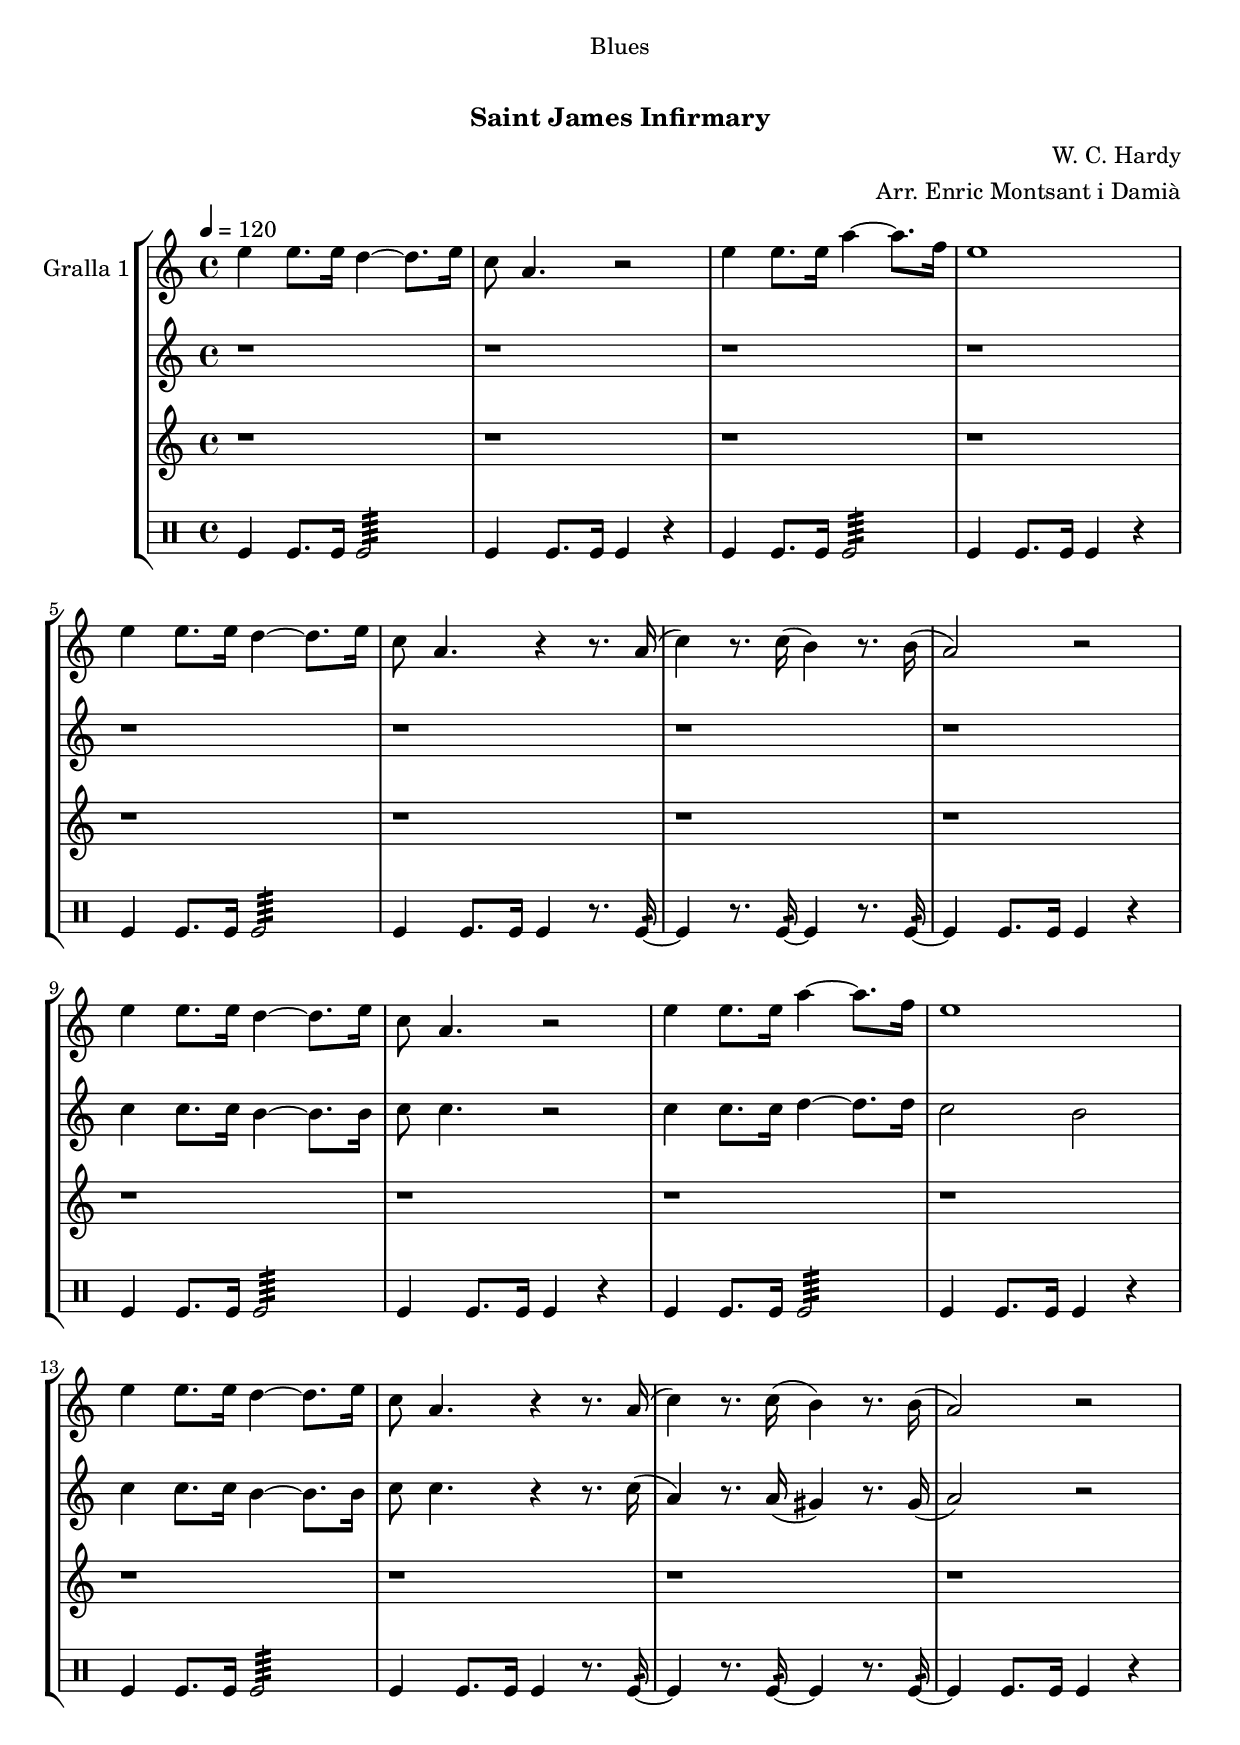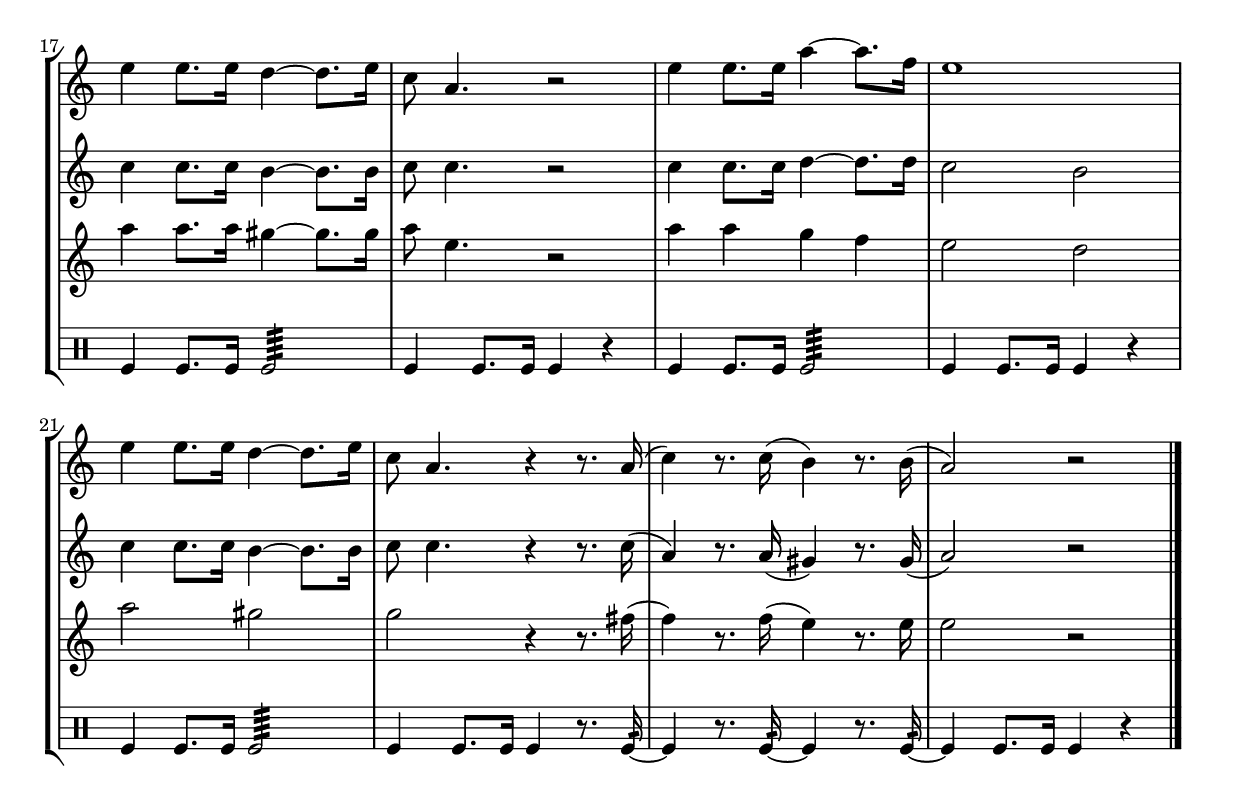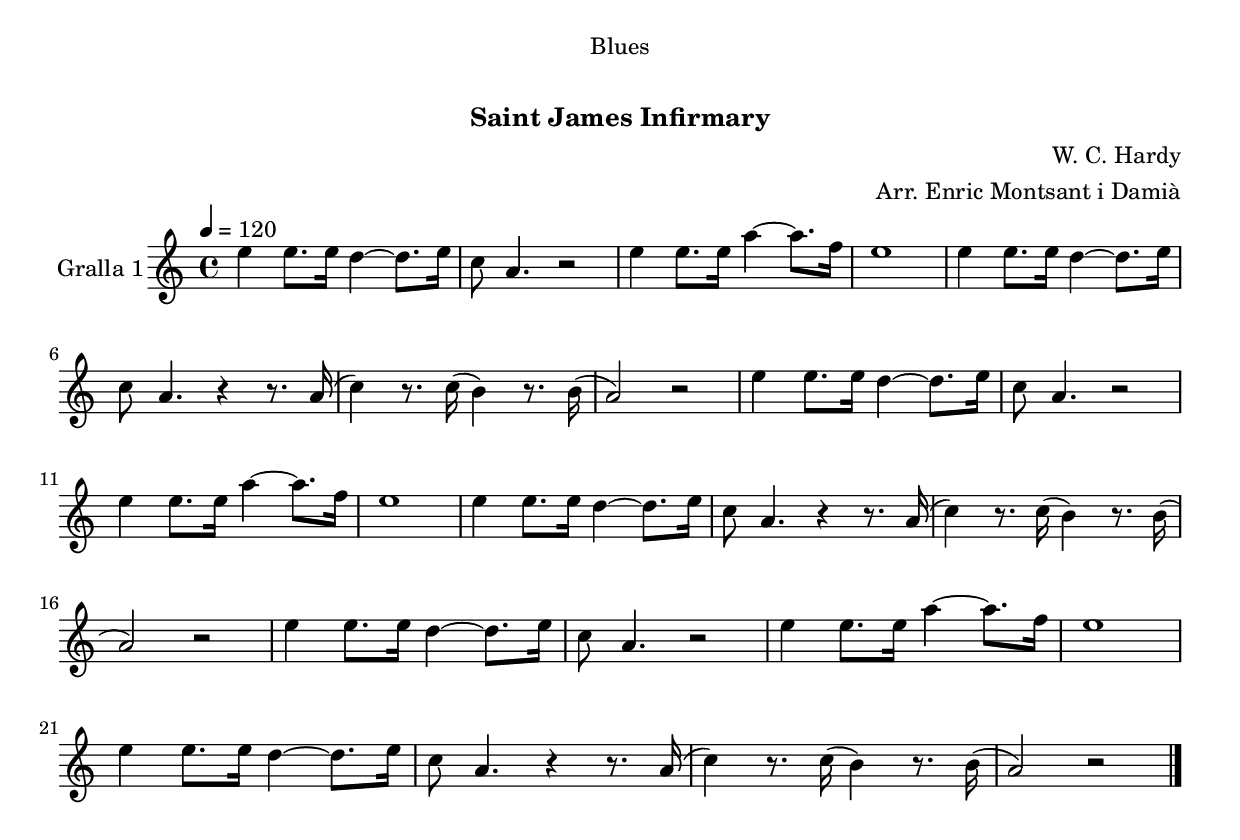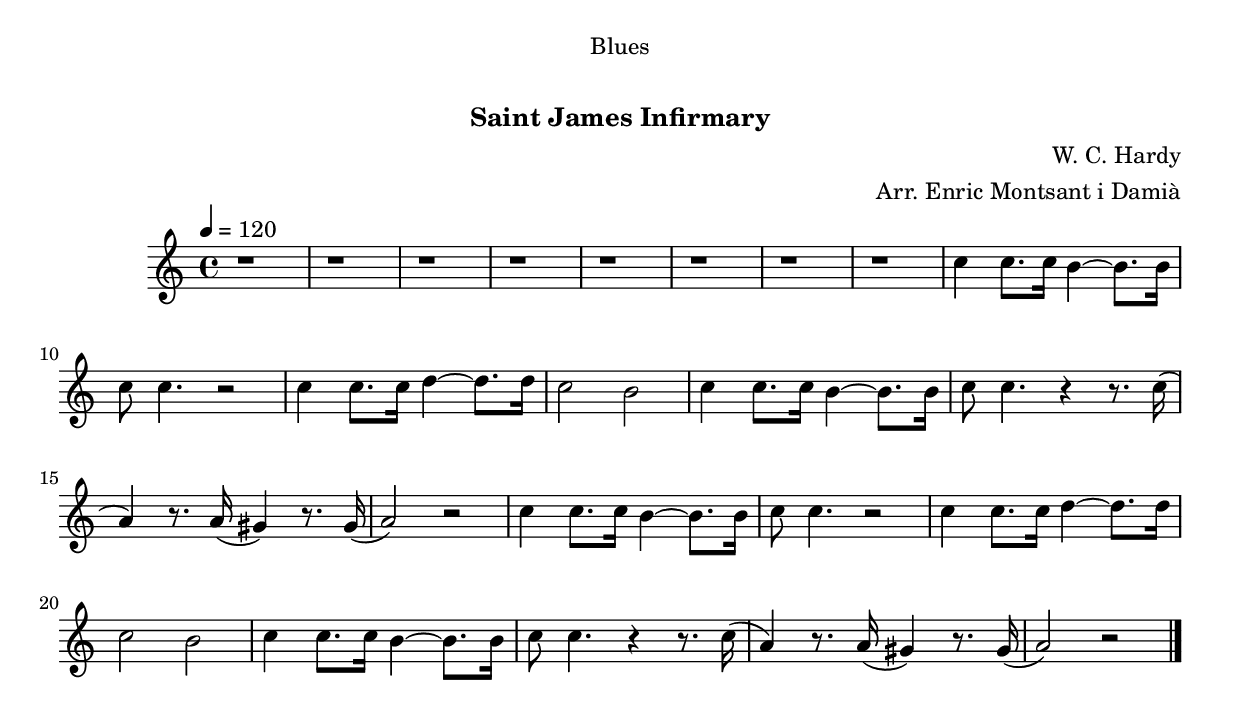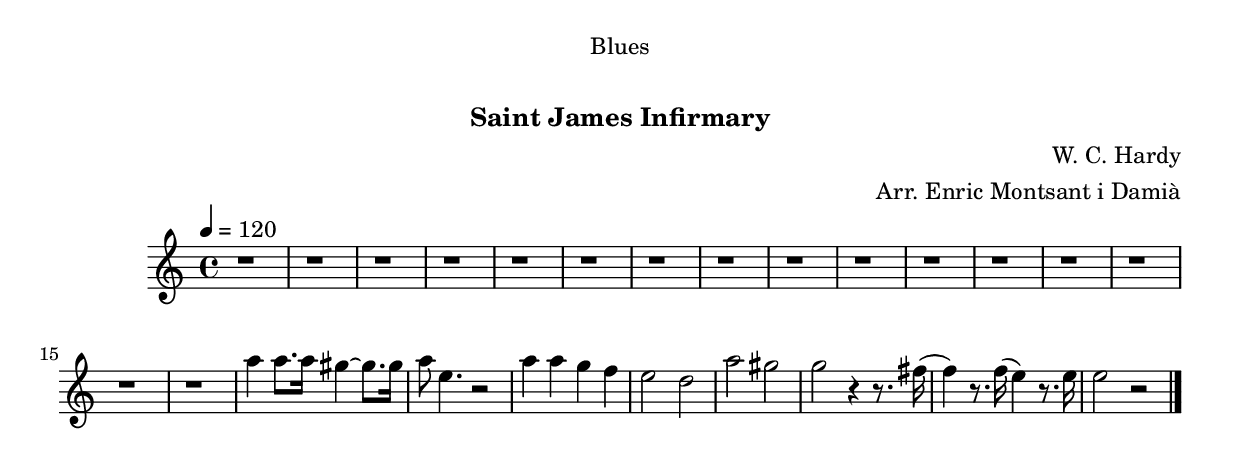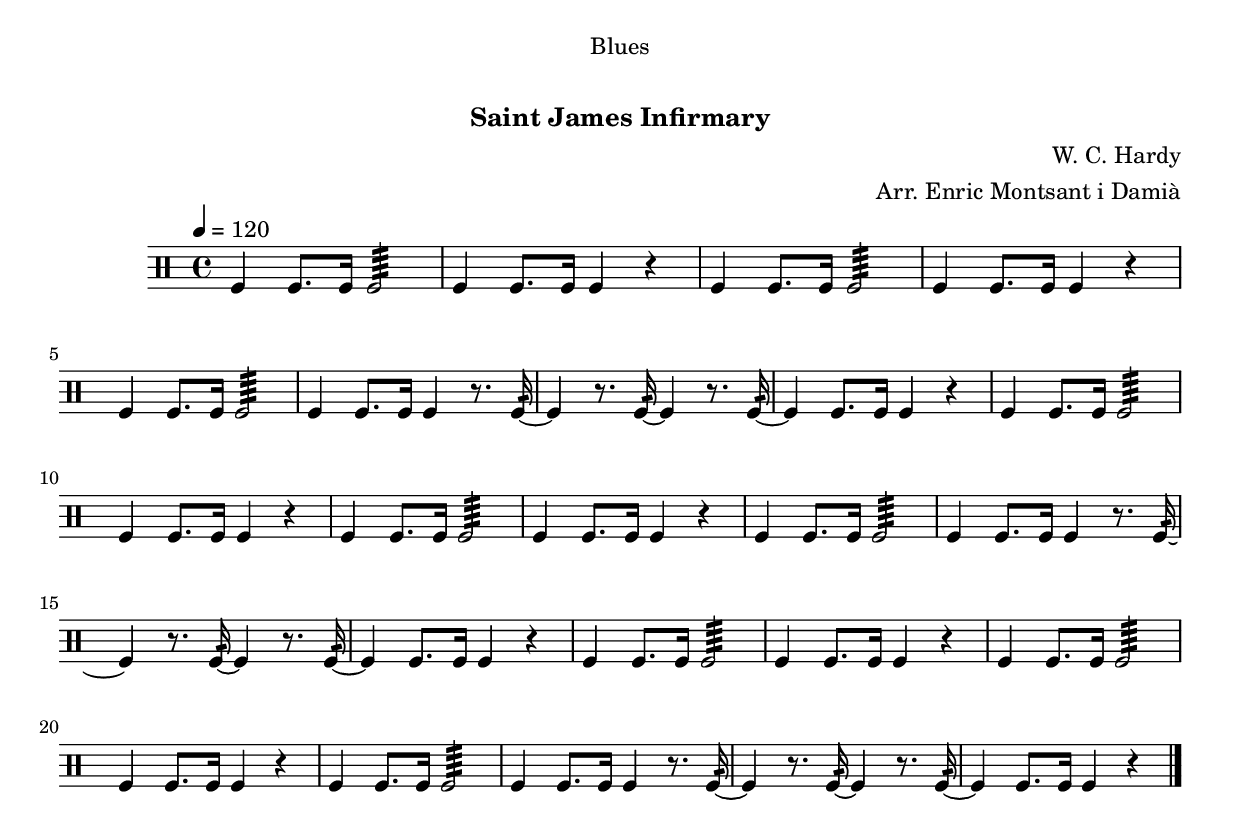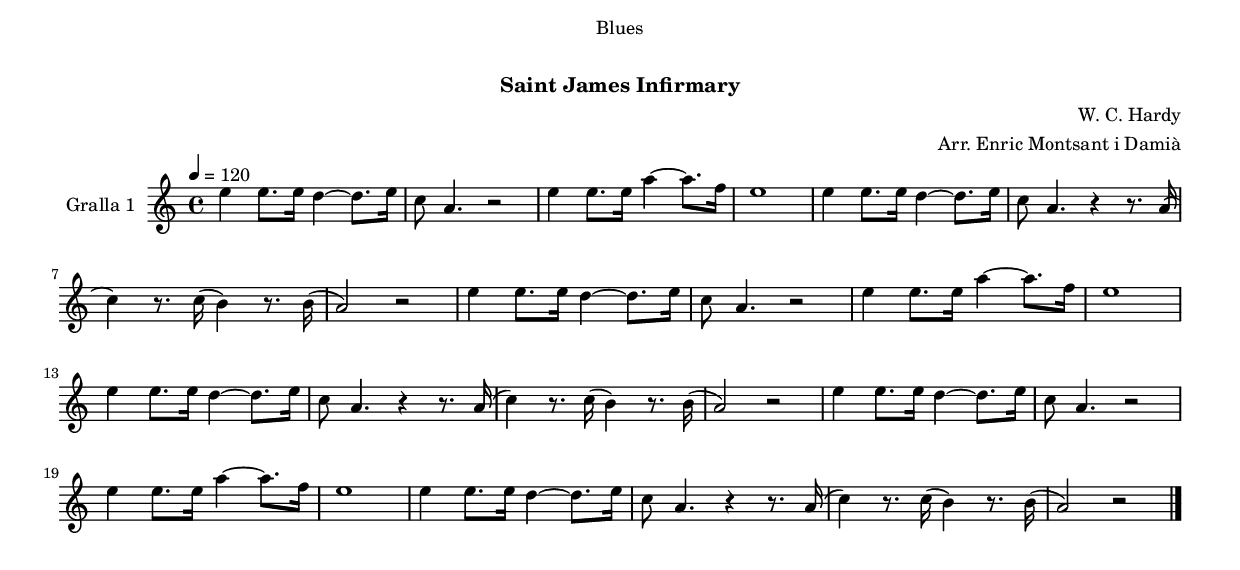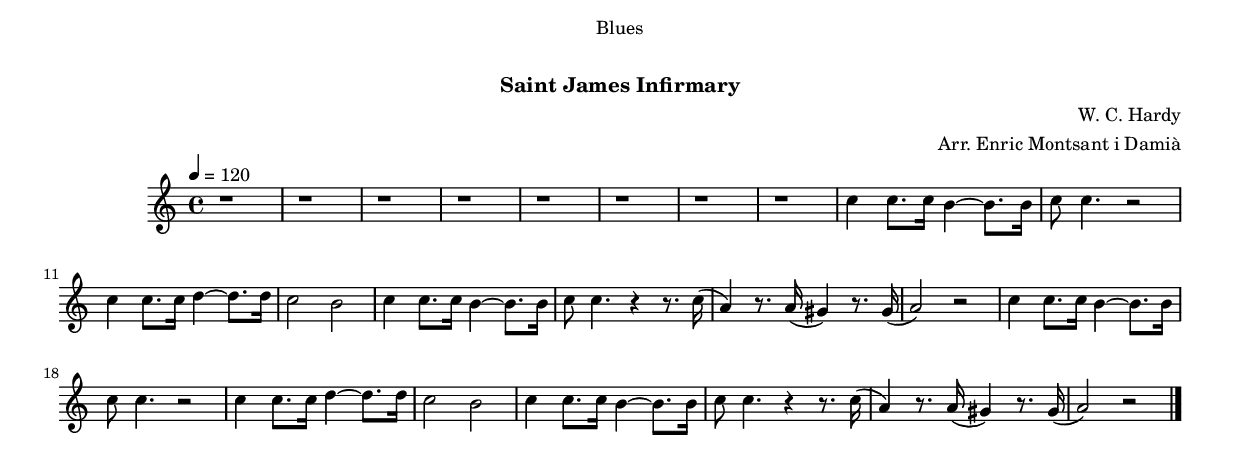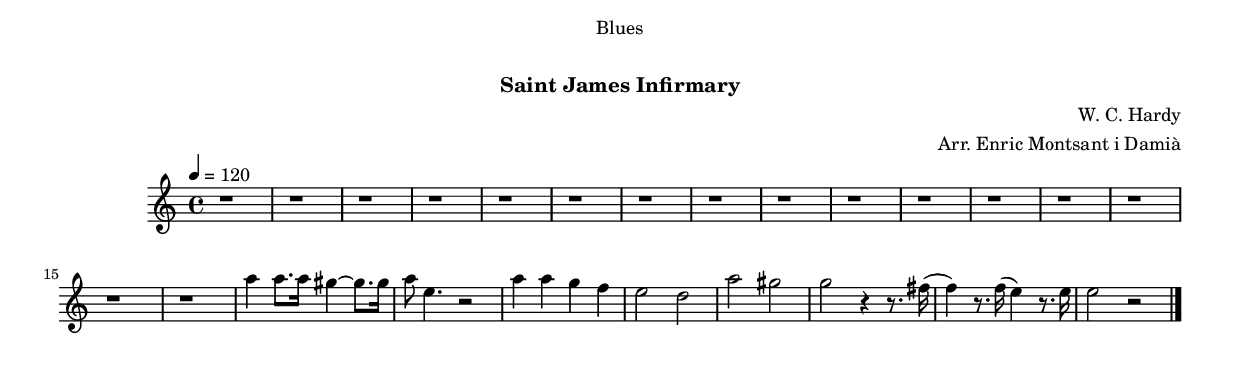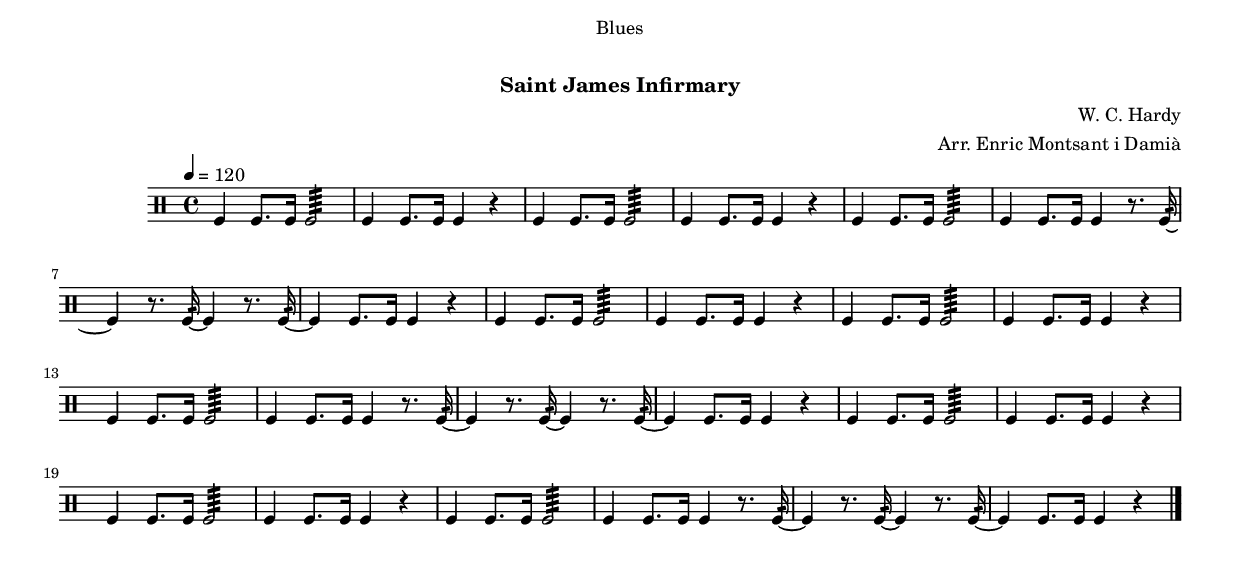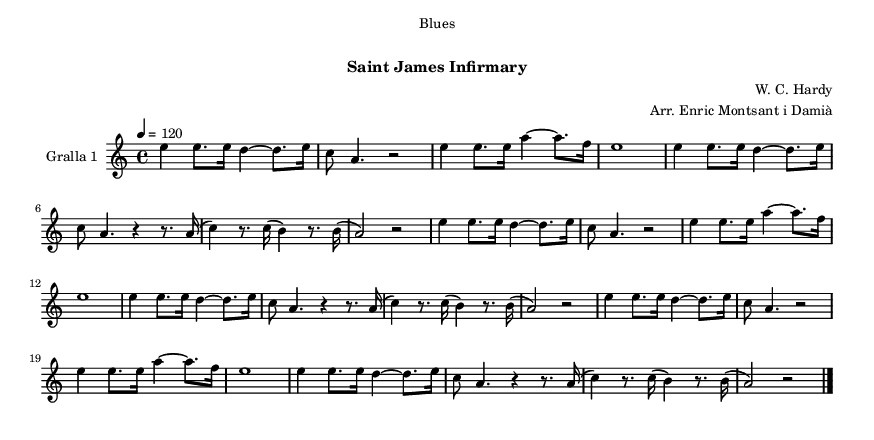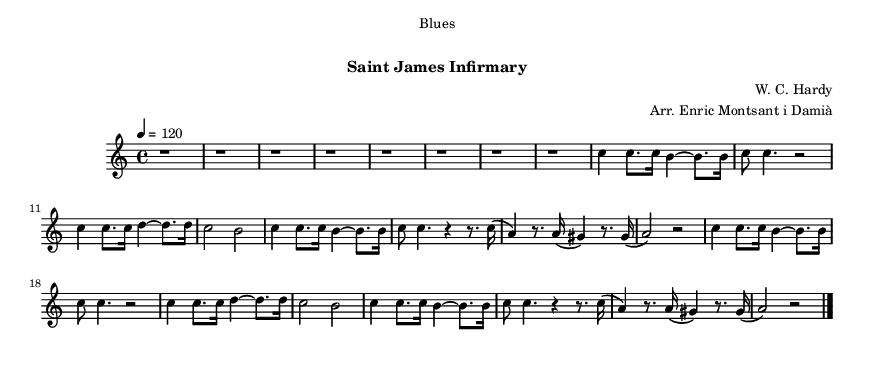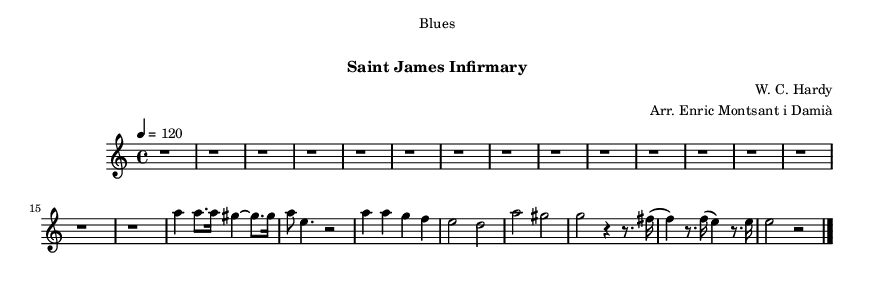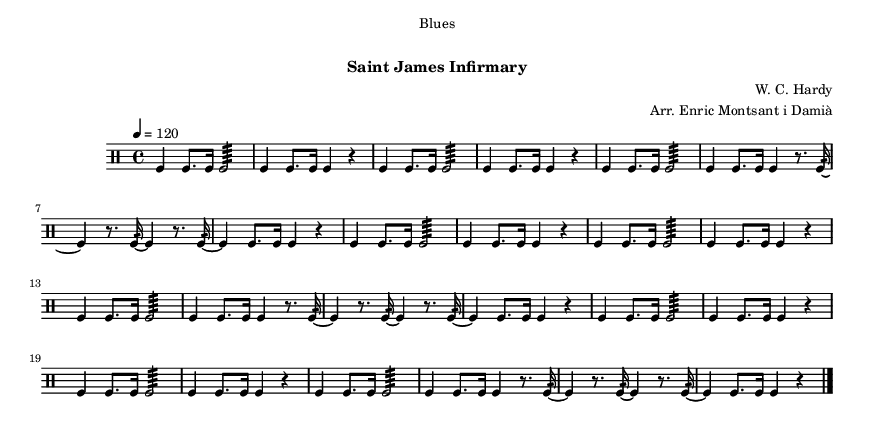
\version "2.16.0"

\header {
  dedication="Blues"
  title="  "
  subtitle="Saint James Infirmary"
  subsubtitle=""
  poet=""
  meter=""
  piece=""
  composer="W. C. Hardy"
  arranger="Arr. Enric Montsant i Damià"
  opus=""
  instrument=""
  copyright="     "
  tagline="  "
}

liniaroAa =
\relative e''
{
  \tempo 4=120
  \clef treble
  \key c \major
  \time 4/4
  e4 e8. e16 d4 ~ d8. e16  |
  c8 a4. r2  |
  e'4 e8. e16 a4 ~ a8. f16  |
  e1  |
  %05
  e4 e8. e16 d4 ~ d8. e16  |
  c8 a4. r4 r8. a16 (  |
  c4 ) r8. c16 ( b4 ) r8. b16 (  |
  a2 ) r  |
  e'4 e8. e16 d4 ~ d8. e16  |
  %10
  c8 a4. r2  |
  e'4 e8. e16 a4 ~ a8. f16  |
  e1  |
  e4 e8. e16 d4 ~ d8. e16  |
  c8 a4. r4 r8. a16 (  |
  %15
  c4 ) r8. c16 ( b4 ) r8. b16 (  |
  a2 ) r  |
  e'4 e8. e16 d4 ~ d8. e16  |
  c8 a4. r2  |
  e'4 e8. e16 a4 ~ a8. f16  |
  %20
  e1  |
  e4 e8. e16 d4 ~ d8. e16  |
  c8 a4. r4 r8. a16 (  |
  c4 ) r8. c16 ( b4 ) r8. b16 (  |
  a2 ) r  \bar "|."
}

liniaroAb =
\relative c''
{
  \tempo 4=120
  \clef treble
  \key c \major
  \time 4/4
  r1  |
  r1  |
  r1  |
  r1  |
  %05
  r1  |
  r1  |
  r1  |
  r1  |
  c4 c8. c16 b4 ~ b8. b16  |
  %10
  c8 c4. r2  |
  c4 c8. c16 d4 ~ d8. d16  |
  c2 b  |
  c4 c8. c16 b4 ~ b8. b16  |
  c8 c4. r4 r8. c16 (  |
  %15
  a4 ) r8. a16 ( gis4 ) r8. gis16 (  |
  a2 ) r  |
  c4 c8. c16 b4 ~ b8. b16  |
  c8 c4. r2  |
  c4 c8. c16 d4 ~ d8. d16  |
  %20
  c2 b  |
  c4 c8. c16 b4 ~ b8. b16  |
  c8 c4. r4 r8. c16 (  |
  a4 ) r8. a16 ( gis4 ) r8. gis16 (  |
  a2 ) r  \bar "|."
}

liniaroAc =
\relative a''
{
  \tempo 4=120
  \clef treble
  \key c \major
  \time 4/4
  r1  |
  r1  |
  r1  |
  r1  |
  %05
  r1  |
  r1  |
  r1  |
  r1  |
  r1  |
  %10
  r1  |
  r1  |
  r1  |
  r1  |
  r1  |
  %15
  r1  |
  r1  |
  a4 a8. a16 gis4 ~ gis8. gis16  |
  a8 e4. r2  |
  a4 a g f  |
  %20
  e2 d  |
  a'2 gis  |
  g2 r4 r8. fis16 (  |
  f4 ) r8. f16 ( e4 ) r8. e16  |
  e2 r  \bar "|."
}

liniaroAd =
\drummode
{
  \tempo 4=120
  \time 4/4
  tomfl4 tomfl8. tomfl16 tomfl2:64  |
  tomfl4 tomfl8. tomfl16 tomfl4 r  |
  tomfl4 tomfl8. tomfl16 tomfl2:64  |
  tomfl4 tomfl8. tomfl16 tomfl4 r  |
  %05
  tomfl4 tomfl8. tomfl16 tomfl2:64  |
  tomfl4 tomfl8. tomfl16 tomfl4 r8. tomfl16:32 ~  |
  tomfl4 r8. tomfl16:32 ~ tomfl4 r8. tomfl16:32 ~  |
  tomfl4 tomfl8. tomfl16 tomfl4 r  |
  tomfl4 tomfl8. tomfl16 tomfl2:64  |
  %10
  tomfl4 tomfl8. tomfl16 tomfl4 r  |
  tomfl4 tomfl8. tomfl16 tomfl2:64  |
  tomfl4 tomfl8. tomfl16 tomfl4 r  |
  tomfl4 tomfl8. tomfl16 tomfl2:64  |
  tomfl4 tomfl8. tomfl16 tomfl4 r8. tomfl16:32 ~  |
  %15
  tomfl4 r8. tomfl16:32 ~ tomfl4 r8. tomfl16:32 ~  |
  tomfl4 tomfl8. tomfl16 tomfl4 r  |
  tomfl4 tomfl8. tomfl16 tomfl2:64  |
  tomfl4 tomfl8. tomfl16 tomfl4 r  |
  tomfl4 tomfl8. tomfl16 tomfl2:64  |
  %20
  tomfl4 tomfl8. tomfl16 tomfl4 r  |
  tomfl4 tomfl8. tomfl16 tomfl2:64  |
  tomfl4 tomfl8. tomfl16 tomfl4 r8. tomfl16:32 ~  |
  tomfl4 r8. tomfl16:32 ~ tomfl4 r8. tomfl16:32 ~  |
  tomfl4 tomfl8. tomfl16 tomfl4 r  \bar "|."
}

\book {

\paper {
  print-page-number = false
  #(set-paper-size "a4")
  #(layout-set-staff-size 20)
}

\bookpart {
  \score {
    \new StaffGroup {
      \override Score.RehearsalMark #'self-alignment-X = #LEFT
      <<
        \new Staff \with {instrumentName = #"Gralla 1" } \liniaroAa
        \new Staff \with {instrumentName = #"" } \liniaroAb
        \new Staff \with {instrumentName = #"" } \liniaroAc
        \new DrumStaff \with {instrumentName = #"" } \liniaroAd
      >>
    }
    \layout {}
  }\score { \unfoldRepeats
    \new StaffGroup {
      \override Score.RehearsalMark #'self-alignment-X = #LEFT
      <<
        \new Staff \with {instrumentName = #"Gralla 1" } \liniaroAa
        \new Staff \with {instrumentName = #"" } \liniaroAb
        \new Staff \with {instrumentName = #"" } \liniaroAc
        \new DrumStaff \with {instrumentName = #"" } \liniaroAd
      >>
    }
    \midi {}
  }
}

\bookpart {
  \header {}
  \score {
    \new StaffGroup {
      \override Score.RehearsalMark #'self-alignment-X = #LEFT
      <<
        \new Staff \with {instrumentName = #"Gralla 1" } \liniaroAa
      >>
    }
    \layout {}
  }\score { \unfoldRepeats
    \new StaffGroup {
      \override Score.RehearsalMark #'self-alignment-X = #LEFT
      <<
        \new Staff \with {instrumentName = #"Gralla 1" } \liniaroAa
      >>
    }
    \midi {}
  }
}

\bookpart {
  \header {}
  \score {
    \new StaffGroup {
      \override Score.RehearsalMark #'self-alignment-X = #LEFT
      <<
        \new Staff \with {instrumentName = #"" } \liniaroAb
      >>
    }
    \layout {}
  }\score { \unfoldRepeats
    \new StaffGroup {
      \override Score.RehearsalMark #'self-alignment-X = #LEFT
      <<
        \new Staff \with {instrumentName = #"" } \liniaroAb
      >>
    }
    \midi {}
  }
}

\bookpart {
  \header {}
  \score {
    \new StaffGroup {
      \override Score.RehearsalMark #'self-alignment-X = #LEFT
      <<
        \new Staff \with {instrumentName = #"" } \liniaroAc
      >>
    }
    \layout {}
  }\score { \unfoldRepeats
    \new StaffGroup {
      \override Score.RehearsalMark #'self-alignment-X = #LEFT
      <<
        \new Staff \with {instrumentName = #"" } \liniaroAc
      >>
    }
    \midi {}
  }
}

\bookpart {
  \header {}
  \score {
    \new StaffGroup {
      \override Score.RehearsalMark #'self-alignment-X = #LEFT
      <<
        \new DrumStaff \with {instrumentName = #"" } \liniaroAd
      >>
    }
    \layout {}
  }\score { \unfoldRepeats
    \new StaffGroup {
      \override Score.RehearsalMark #'self-alignment-X = #LEFT
      <<
        \new DrumStaff \with {instrumentName = #"" } \liniaroAd
      >>
    }
    \midi {}
  }
}

}

\book {

\paper {
  print-page-number = false
  #(set-paper-size "a5landscape")
  #(layout-set-staff-size 16)
}

\bookpart {
  \header {}
  \score {
    \new StaffGroup {
      \override Score.RehearsalMark #'self-alignment-X = #LEFT
      <<
        \new Staff \with {instrumentName = #"Gralla 1" } \liniaroAa
      >>
    }
    \layout {}
  }
}

\bookpart {
  \header {}
  \score {
    \new StaffGroup {
      \override Score.RehearsalMark #'self-alignment-X = #LEFT
      <<
        \new Staff \with {instrumentName = #"" } \liniaroAb
      >>
    }
    \layout {}
  }
}

\bookpart {
  \header {}
  \score {
    \new StaffGroup {
      \override Score.RehearsalMark #'self-alignment-X = #LEFT
      <<
        \new Staff \with {instrumentName = #"" } \liniaroAc
      >>
    }
    \layout {}
  }
}

\bookpart {
  \header {}
  \score {
    \new StaffGroup {
      \override Score.RehearsalMark #'self-alignment-X = #LEFT
      <<
        \new DrumStaff \with {instrumentName = #"" } \liniaroAd
      >>
    }
    \layout {}
  }
}

}

\book {

\paper {
  print-page-number = false
  #(set-paper-size "a6landscape")
  #(layout-set-staff-size 12)
}

\bookpart {
  \header {}
  \score {
    \new StaffGroup {
      \override Score.RehearsalMark #'self-alignment-X = #LEFT
      <<
        \new Staff \with {instrumentName = #"Gralla 1" } \liniaroAa
      >>
    }
    \layout {}
  }
}

\bookpart {
  \header {}
  \score {
    \new StaffGroup {
      \override Score.RehearsalMark #'self-alignment-X = #LEFT
      <<
        \new Staff \with {instrumentName = #"" } \liniaroAb
      >>
    }
    \layout {}
  }
}

\bookpart {
  \header {}
  \score {
    \new StaffGroup {
      \override Score.RehearsalMark #'self-alignment-X = #LEFT
      <<
        \new Staff \with {instrumentName = #"" } \liniaroAc
      >>
    }
    \layout {}
  }
}

\bookpart {
  \header {}
  \score {
    \new StaffGroup {
      \override Score.RehearsalMark #'self-alignment-X = #LEFT
      <<
        \new DrumStaff \with {instrumentName = #"" } \liniaroAd
      >>
    }
    \layout {}
  }
}

}

